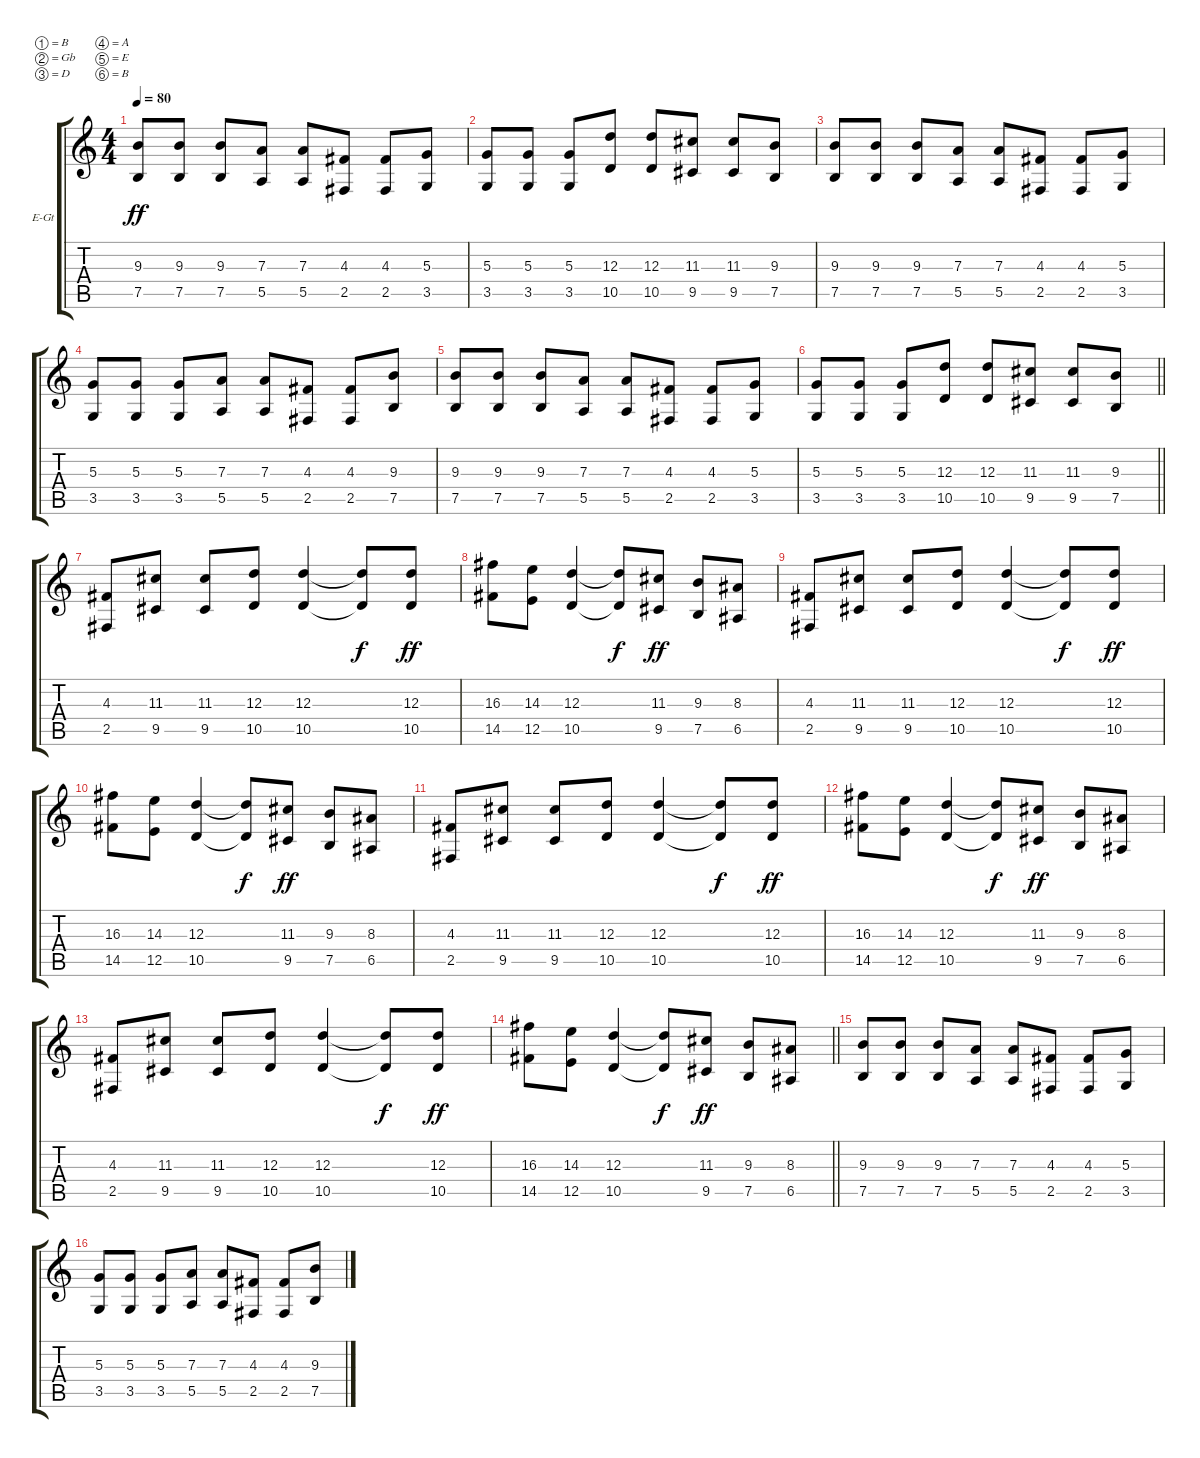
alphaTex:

\bracketExtendMode groupsimilarinstruments
\firstSystemTrackNameOrientation horizontal
\otherSystemsTrackNameOrientation horizontal
\track ("RG Left" "E-Gt") {instrument distortionguitar}
\staff {score tabs}
\tuning (B3 Gb3 D3 A2 E2 B1)
\ts (4 4)
\tempo 80
\clef g2
\ks c
(9.3 7.5).8{dy ff} (9.3 7.5).8 (9.3 7.5).8 (7.3 5.5).8 (7.3 5.5).8 (4.3 2.5).8 (4.3 2.5).8 (5.3 3.5).8 |
(5.3 3.5).8 (5.3 3.5).8 (5.3 3.5).8 (12.3 10.5).8 (12.3 10.5).8 (11.3 9.5).8 (11.3 9.5).8 (9.3 7.5).8 |
(9.3 7.5).8 (9.3 7.5).8 (9.3 7.5).8 (7.3 5.5).8 (7.3 5.5).8 (4.3 2.5).8 (4.3 2.5).8 (5.3 3.5).8 |
(5.3 3.5).8 (5.3 3.5).8 (5.3 3.5).8 (7.3 5.5).8 (7.3 5.5).8 (4.3 2.5).8 (4.3 2.5).8 (9.3 7.5).8 |
(9.3 7.5).8 (9.3 7.5).8 (9.3 7.5).8 (7.3 5.5).8 (7.3 5.5).8 (4.3 2.5).8 (4.3 2.5).8 (5.3 3.5).8 |
\barLineRight lightlight
(5.3 3.5).8 (5.3 3.5).8 (5.3 3.5).8 (12.3 10.5).8 (12.3 10.5).8 (11.3 9.5).8 (11.3 9.5).8 (9.3 7.5).8 |
(4.3 2.5).8 (11.3 9.5).8 (11.3 9.5).8 (12.3 10.5).8 (12.3 10.5).4 (12.3{t} 10.5{t}).8{dy f} (12.3 10.5).8{dy ff} |
(16.3 14.5).8 (14.3 12.5).8 (12.3 10.5).4 (12.3{t} 10.5{t}).8{dy f} (11.3 9.5).8{dy ff} (9.3 7.5).8 (8.3 6.5).8 |
(4.3 2.5).8 (11.3 9.5).8 (11.3 9.5).8 (12.3 10.5).8 (12.3 10.5).4 (12.3{t} 10.5{t}).8{dy f} (12.3 10.5).8{dy ff} |
(16.3 14.5).8 (14.3 12.5).8 (12.3 10.5).4 (12.3{t} 10.5{t}).8{dy f} (11.3 9.5).8{dy ff} (9.3 7.5).8 (8.3 6.5).8 |
(4.3 2.5).8 (11.3 9.5).8 (11.3 9.5).8 (12.3 10.5).8 (12.3 10.5).4 (12.3{t} 10.5{t}).8{dy f} (12.3 10.5).8{dy ff} |
(16.3 14.5).8 (14.3 12.5).8 (12.3 10.5).4 (12.3{t} 10.5{t}).8{dy f} (11.3 9.5).8{dy ff} (9.3 7.5).8 (8.3 6.5).8 |
(4.3 2.5).8 (11.3 9.5).8 (11.3 9.5).8 (12.3 10.5).8 (12.3 10.5).4 (12.3{t} 10.5{t}).8{dy f} (12.3 10.5).8{dy ff} |
\barLineRight lightlight
(16.3 14.5).8 (14.3 12.5).8 (12.3 10.5).4 (12.3{t} 10.5{t}).8{dy f} (11.3 9.5).8{dy ff} (9.3 7.5).8 (8.3 6.5).8 |
(9.3 7.5).8 (9.3 7.5).8 (9.3 7.5).8 (7.3 5.5).8 (7.3 5.5).8 (4.3 2.5).8 (4.3 2.5).8 (5.3 3.5).8 |
(5.3 3.5).8 (5.3 3.5).8 (5.3 3.5).8 (7.3 5.5).8 (7.3 5.5).8 (4.3 2.5).8 (4.3 2.5).8 (9.3 7.5).8
